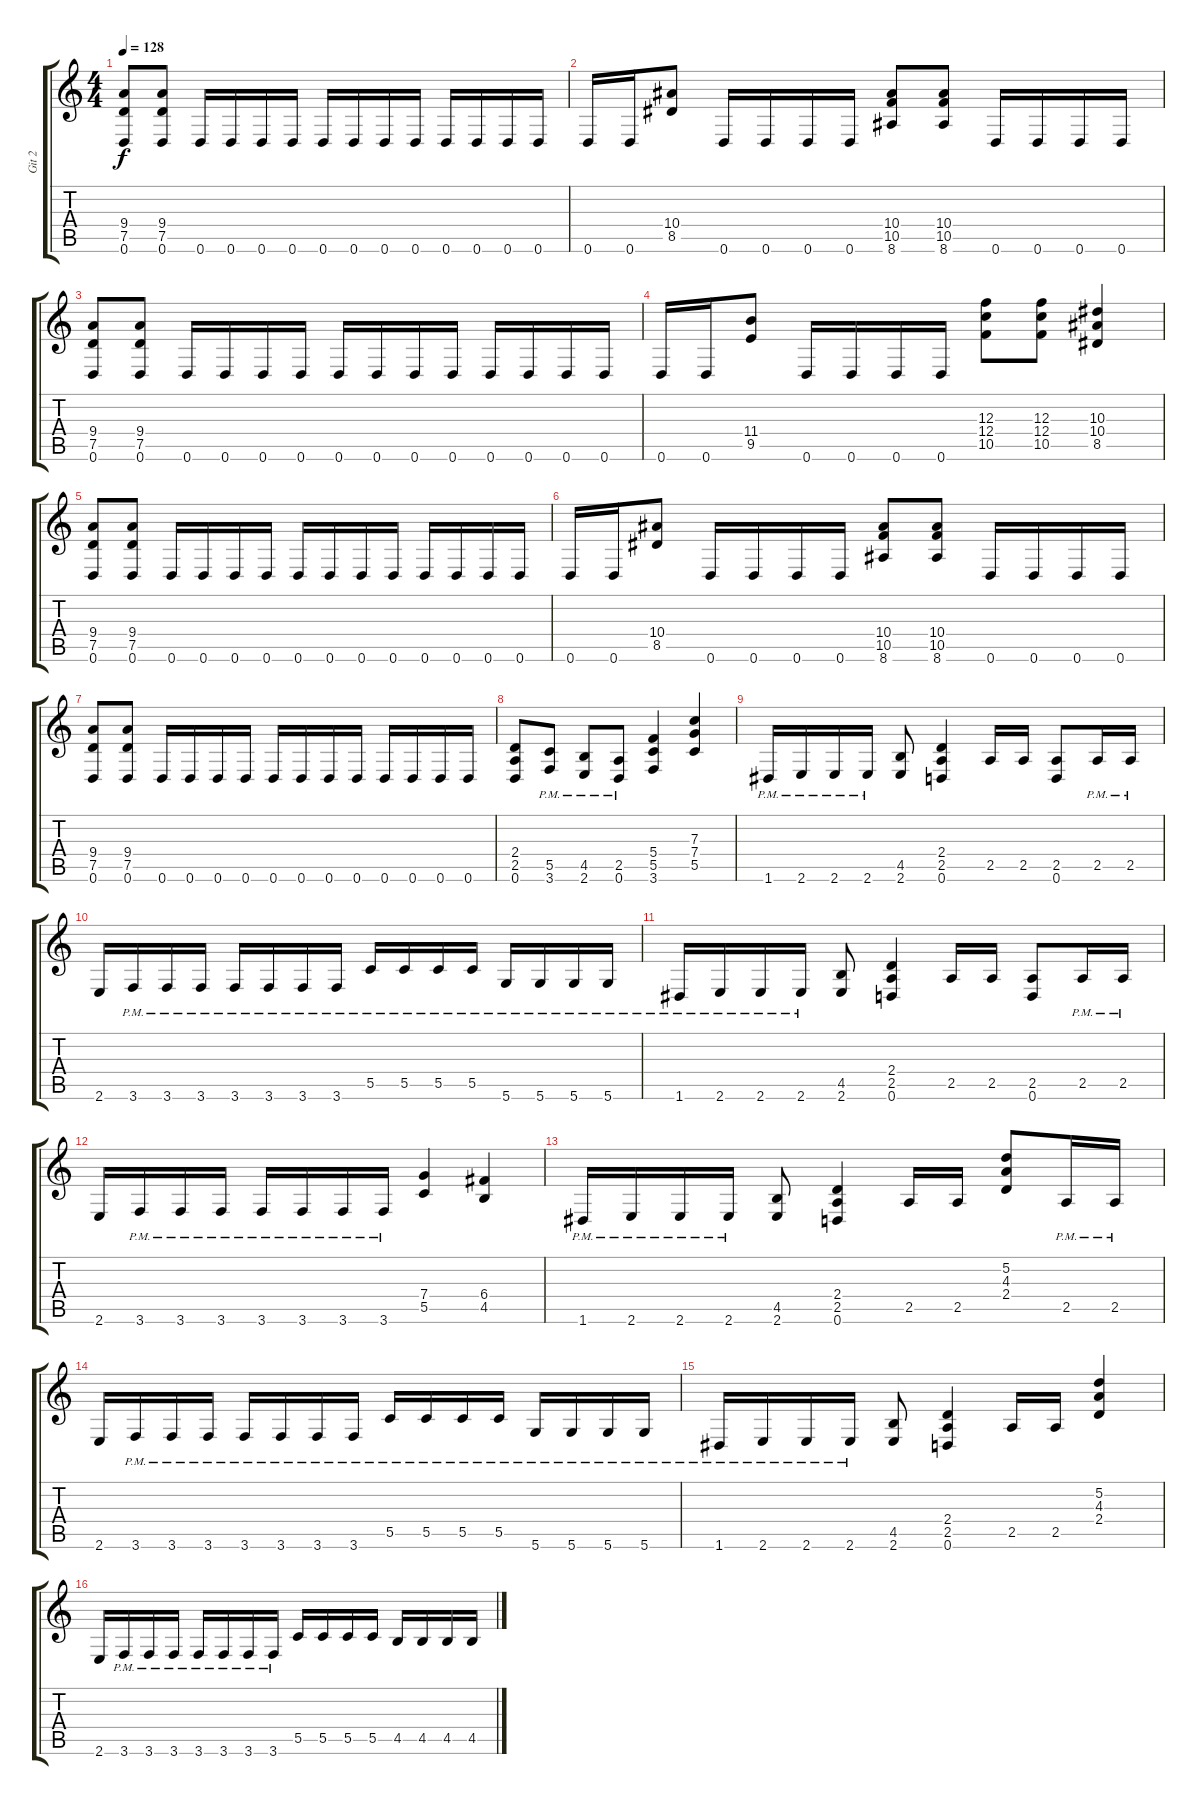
\track ("Git 2" "Git 2") {instrument distortionguitar}
\staff {score tabs}
\tuning (D4 A3 F3 C3 G2 D2) {hide}
\ts (4 4)
\tempo 128
\clef g2
\ks c
(9.4 7.5 0.6).8{dy f} (9.4 7.5 0.6).8 0.6.16 0.6.16 0.6.16 0.6.16 0.6.16 0.6.16 0.6.16 0.6.16 0.6.16 0.6.16 0.6.16 0.6.16 |
0.6.16 0.6.16 (10.4 8.5).8 0.6.16 0.6.16 0.6.16 0.6.16 (10.4 10.5 8.6).8 (10.4 10.5 8.6).8 0.6.16 0.6.16 0.6.16 0.6.16 |
(9.4 7.5 0.6).8 (9.4 7.5 0.6).8 0.6.16 0.6.16 0.6.16 0.6.16 0.6.16 0.6.16 0.6.16 0.6.16 0.6.16 0.6.16 0.6.16 0.6.16 |
0.6.16 0.6.16 (11.4 9.5).8 0.6.16 0.6.16 0.6.16 0.6.16 (12.3 12.4 10.5).8 (12.3 12.4 10.5).8 (10.3 10.4 8.5).4 |
(9.4 7.5 0.6).8 (9.4 7.5 0.6).8 0.6.16 0.6.16 0.6.16 0.6.16 0.6.16 0.6.16 0.6.16 0.6.16 0.6.16 0.6.16 0.6.16 0.6.16 |
0.6.16 0.6.16 (10.4 8.5).8 0.6.16 0.6.16 0.6.16 0.6.16 (10.4 10.5 8.6).8 (10.4 10.5 8.6).8 0.6.16 0.6.16 0.6.16 0.6.16 |
(9.4 7.5 0.6).8 (9.4 7.5 0.6).8 0.6.16 0.6.16 0.6.16 0.6.16 0.6.16 0.6.16 0.6.16 0.6.16 0.6.16 0.6.16 0.6.16 0.6.16 |
(2.4 2.5 0.6).8 (5.5{pm} 3.6{pm}).8 (4.5{pm} 2.6{pm}).8 (2.5{pm} 0.6{pm}).8 (5.4 5.5 3.6).4 (7.3 7.4 5.5).4 |
1.6{pm}.16 2.6{pm}.16 2.6{pm}.16 2.6{pm}.16 (4.5 2.6).8 (2.4 2.5 0.6).4 2.5.16 2.5.16 (2.5 0.6).8 2.5{pm}.16 2.5{pm}.16 |
2.6.16 3.6{pm}.16 3.6{pm}.16 3.6{pm}.16 3.6{pm}.16 3.6{pm}.16 3.6{pm}.16 3.6{pm}.16 5.5{pm}.16 5.5{pm}.16 5.5{pm}.16 5.5{pm}.16 5.6{pm}.16 5.6{pm}.16 5.6{pm}.16 5.6{pm}.16 |
1.6{pm}.16 2.6{pm}.16 2.6{pm}.16 2.6{pm}.16 (4.5 2.6).8 (2.4 2.5 0.6).4 2.5.16 2.5.16 (2.5 0.6).8 2.5{pm}.16 2.5{pm}.16 |
2.6.16 3.6{pm}.16 3.6{pm}.16 3.6{pm}.16 3.6{pm}.16 3.6{pm}.16 3.6{pm}.16 3.6{pm}.16 (7.4 5.5).4 (6.4 4.5).4 |
1.6{pm}.16 2.6{pm}.16 2.6{pm}.16 2.6{pm}.16 (4.5 2.6).8 (2.4 2.5 0.6).4 2.5.16 2.5.16 (5.2 4.3 2.4).8 2.5{pm}.16 2.5{pm}.16 |
2.6.16 3.6{pm}.16 3.6{pm}.16 3.6{pm}.16 3.6{pm}.16 3.6{pm}.16 3.6{pm}.16 3.6{pm}.16 5.5{pm}.16 5.5{pm}.16 5.5{pm}.16 5.5{pm}.16 5.6{pm}.16 5.6{pm}.16 5.6{pm}.16 5.6{pm}.16 |
1.6{pm}.16 2.6{pm}.16 2.6{pm}.16 2.6{pm}.16 (4.5 2.6).8 (2.4 2.5 0.6).4 2.5.16 2.5.16 (5.2 4.3 2.4).4 |
2.6.16 3.6{pm}.16 3.6{pm}.16 3.6{pm}.16 3.6{pm}.16 3.6{pm}.16 3.6{pm}.16 3.6{pm}.16 5.5.16 5.5.16 5.5.16 5.5.16 4.5.16 4.5.16 4.5.16 4.5.16
